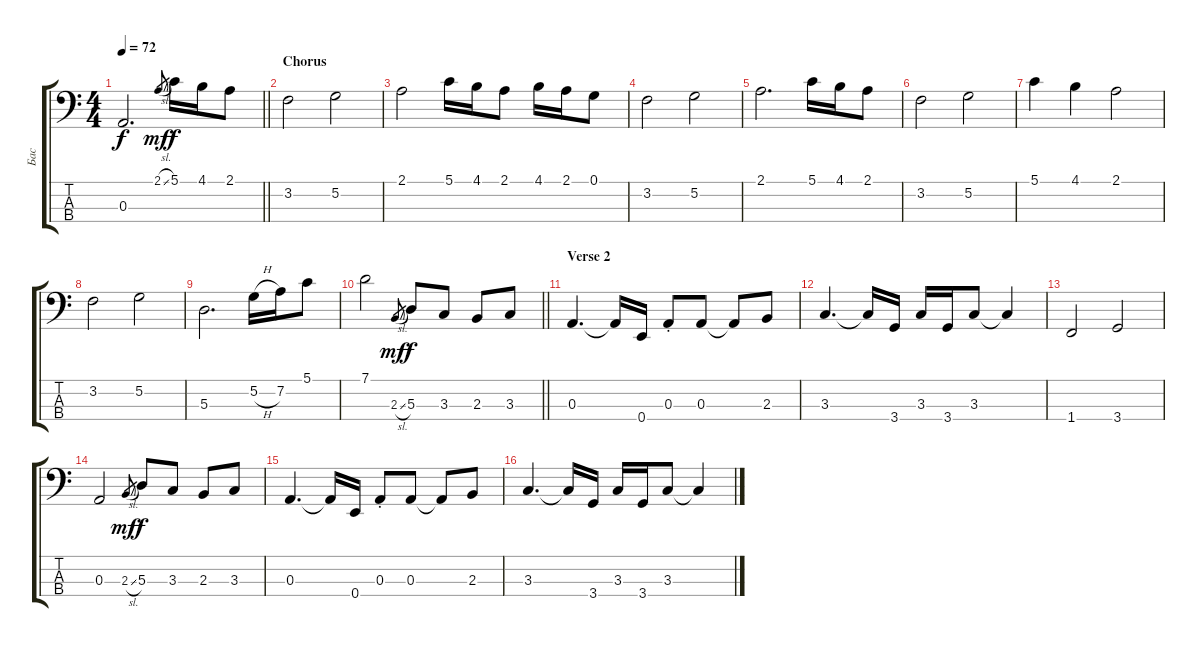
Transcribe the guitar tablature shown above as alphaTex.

\track ("Бас" "Бас") {instrument electricbassfinger}
\staff {score tabs}
\tuning (G2 D2 A1 E1) {hide}
\ts (4 4)
\tempo 72
\clef f4
\barLineRight lightlight
\ks c
0.3.2{d dy f} 2.1{sl}.8{gr dy mf} 5.1.16{dy f} 4.1.16 2.1.8 |
\section ("" "Chorus")
3.2.2 5.2.2 |
2.1.2 5.1.16 4.1.16 2.1.8 4.1.16 2.1.16 0.1.8 |
3.2.2 5.2.2 |
2.1.2{d} 5.1.16 4.1.16 2.1.8 |
3.2.2 5.2.2 |
5.1.4 4.1.4 2.1.2 |
3.2.2 5.2.2 |
5.3.2{d} 5.2{h}.16 7.2.16 5.1.8 |
\barLineRight lightlight
7.1.2 2.3{sl}.8{gr dy mf} 5.3.8{dy f} 3.3.8 2.3.8 3.3.8 |
\section ("" "Verse 2")
0.3.4{d} 0.3{t}.16 0.4.16 0.3{st}.8 0.3.8 0.3{t}.8 2.3.8 |
3.3.4{d} 3.3{t}.16 3.4.16 3.3.16 3.4.16 3.3.8 3.3{t}.4 |
1.4.2 3.4.2 |
0.3.2 2.3{sl}.8{gr dy mf} 5.3.8{dy f} 3.3.8 2.3.8 3.3.8 |
0.3.4{d} 0.3{t}.16 0.4.16 0.3{st}.8 0.3.8 0.3{t}.8 2.3.8 |
3.3.4{d} 3.3{t}.16 3.4.16 3.3.16 3.4.16 3.3.8 3.3{t}.4
